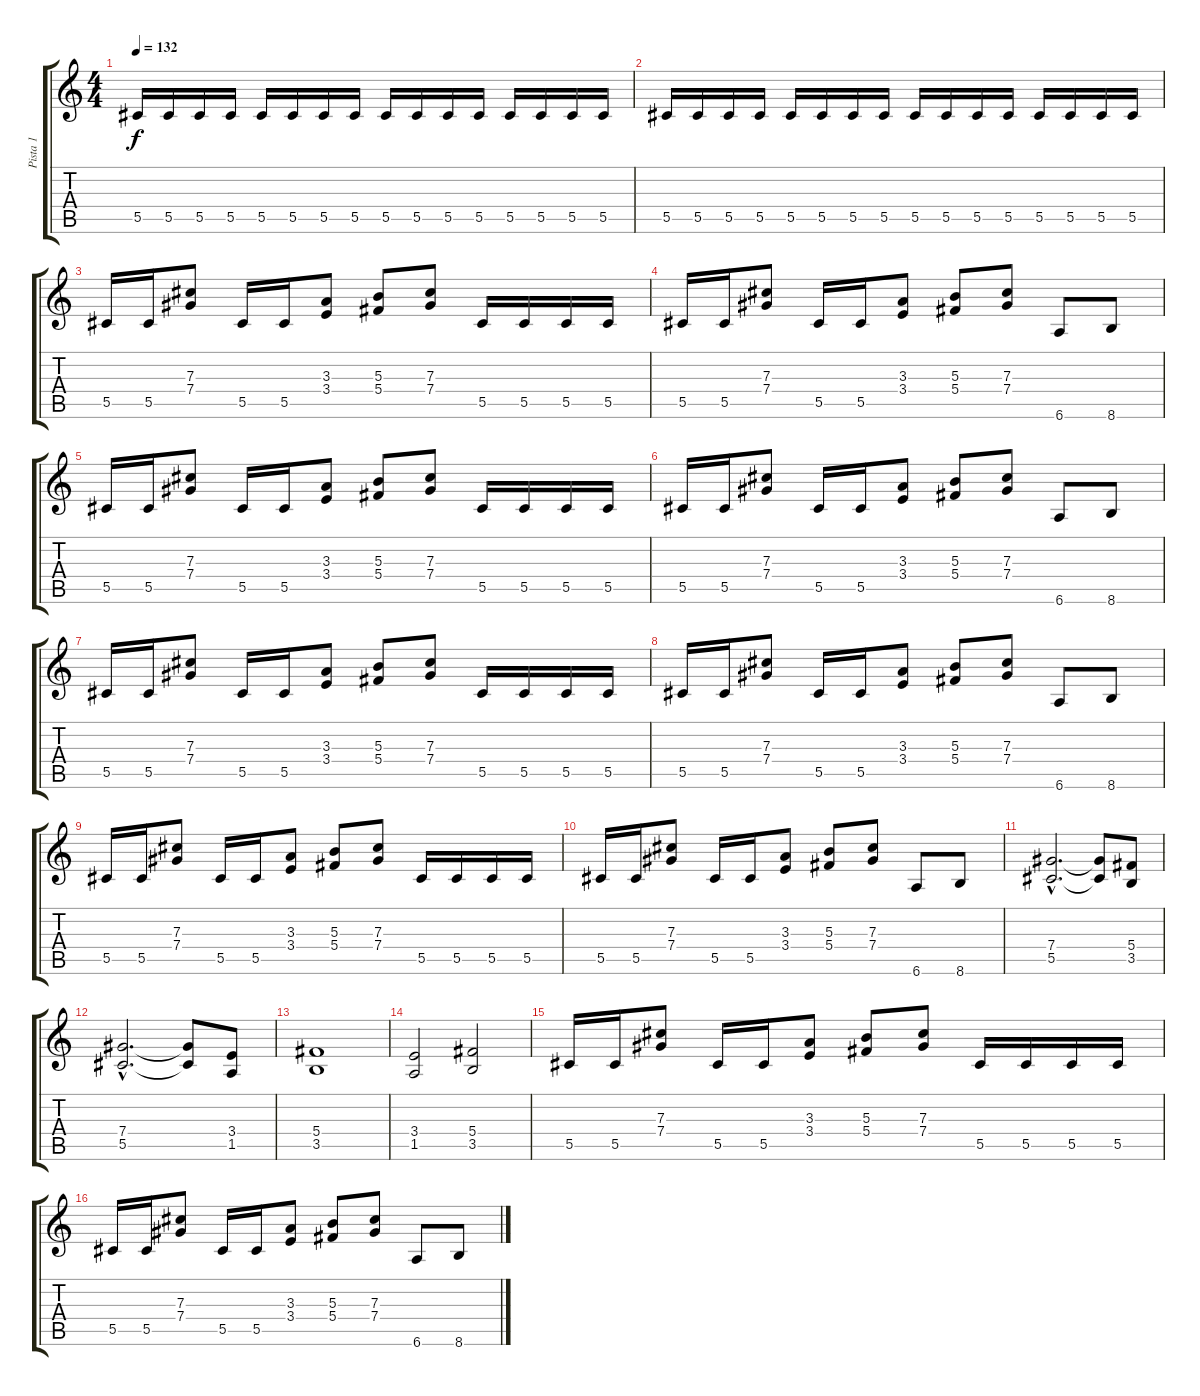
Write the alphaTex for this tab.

\track ("Pista 1" "Pista 1") {instrument distortionguitar}
\staff {score tabs}
\tuning (Eb4 Bb3 Gb3 Db3 Ab2 Eb2) {hide}
\ts (4 4)
\tempo 132
\clef g2
\ks c
5.5.16{dy f volume 0 instrument distortionguitar} 5.5.16{volume 16} 5.5.16 5.5.16 5.5.16 5.5.16 5.5.16 5.5.16 5.5.16 5.5.16 5.5.16 5.5.16 5.5.16 5.5.16 5.5.16 5.5.16 |
5.5.16 5.5.16 5.5.16 5.5.16 5.5.16 5.5.16 5.5.16 5.5.16 5.5.16 5.5.16 5.5.16 5.5.16 5.5.16 5.5.16 5.5.16 5.5.16 |
5.5.16 5.5.16 (7.3 7.4).8 5.5.16 5.5.16 (3.3 3.4).8 (5.3 5.4).8 (7.3 7.4).8 5.5.16 5.5.16 5.5.16 5.5.16 |
5.5.16 5.5.16 (7.3 7.4).8 5.5.16 5.5.16 (3.3 3.4).8 (5.3 5.4).8 (7.3 7.4).8 6.6.8 8.6.8 |
5.5.16 5.5.16 (7.3 7.4).8 5.5.16 5.5.16 (3.3 3.4).8 (5.3 5.4).8 (7.3 7.4).8 5.5.16 5.5.16 5.5.16 5.5.16 |
5.5.16 5.5.16 (7.3 7.4).8 5.5.16 5.5.16 (3.3 3.4).8 (5.3 5.4).8 (7.3 7.4).8 6.6.8 8.6.8 |
5.5.16 5.5.16 (7.3 7.4).8 5.5.16 5.5.16 (3.3 3.4).8 (5.3 5.4).8 (7.3 7.4).8 5.5.16 5.5.16 5.5.16 5.5.16 |
5.5.16 5.5.16 (7.3 7.4).8 5.5.16 5.5.16 (3.3 3.4).8 (5.3 5.4).8 (7.3 7.4).8 6.6.8 8.6.8 |
5.5.16 5.5.16 (7.3 7.4).8 5.5.16 5.5.16 (3.3 3.4).8 (5.3 5.4).8 (7.3 7.4).8 5.5.16 5.5.16 5.5.16 5.5.16 |
5.5.16 5.5.16 (7.3 7.4).8 5.5.16 5.5.16 (3.3 3.4).8 (5.3 5.4).8 (7.3 7.4).8 6.6.8 8.6.8 |
(7.4{hac} 5.5{hac}).2{d} (7.4{t} 5.5{t}).8 (5.4 3.5).8 |
(7.4{hac} 5.5{hac}).2{d} (7.4{t} 5.5{t}).8 (3.4 1.5).8 |
(5.4 3.5).1 |
(3.4 1.5).2 (5.4 3.5).2 |
5.5.16 5.5.16 (7.3 7.4).8 5.5.16 5.5.16 (3.3 3.4).8 (5.3 5.4).8 (7.3 7.4).8 5.5.16 5.5.16 5.5.16 5.5.16 |
5.5.16 5.5.16 (7.3 7.4).8 5.5.16 5.5.16 (3.3 3.4).8 (5.3 5.4).8 (7.3 7.4).8 6.6.8 8.6.8
